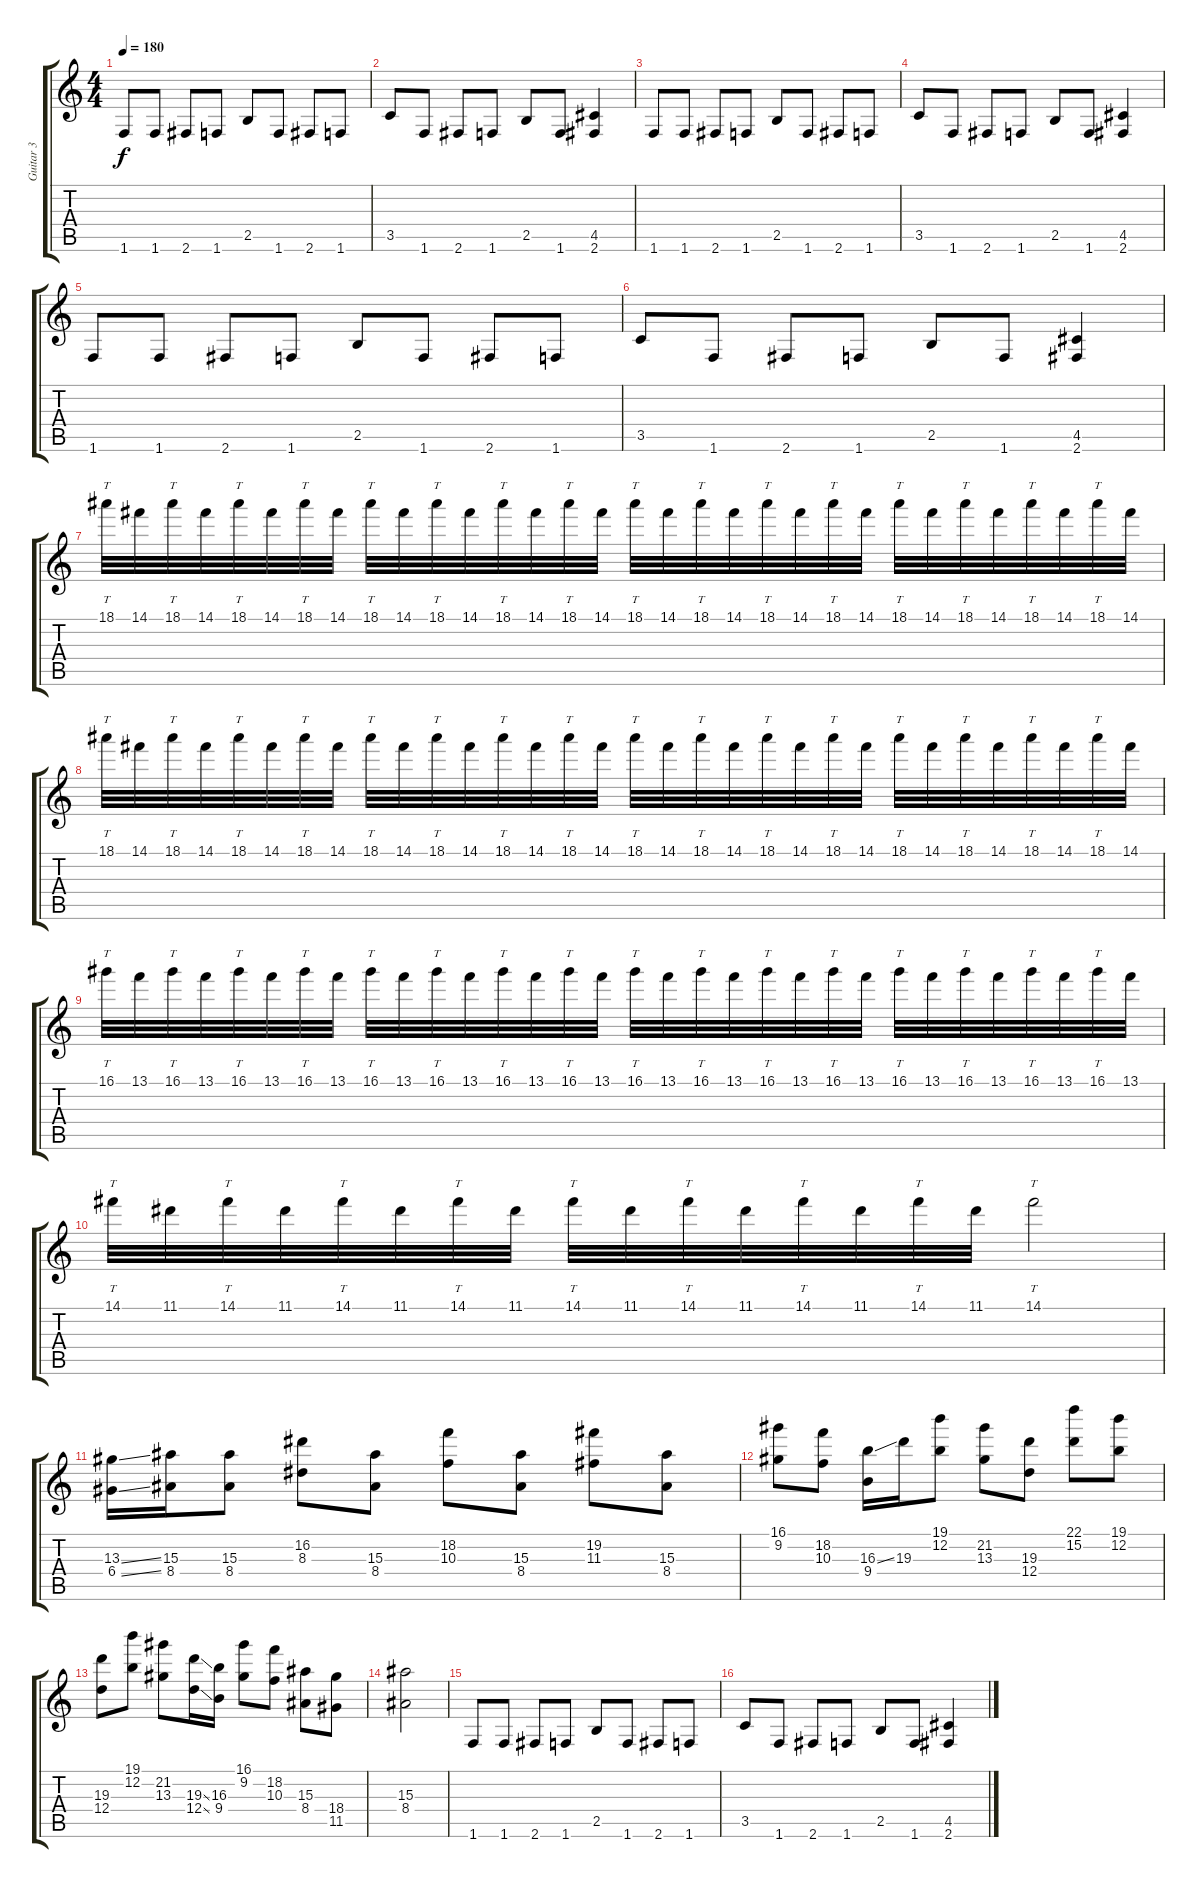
\track ("Guitar 3" "Guitar 3") {instrument distortionguitar}
\staff {score tabs}
\tuning (E4 B3 G3 D3 A2 E2) {hide}
\ts (4 4)
\tempo 180
\clef g2
\ks c
1.6.8{dy f} 1.6.8 2.6.8 1.6.8 2.5.8 1.6.8 2.6.8 1.6.8 |
3.5.8 1.6.8 2.6.8 1.6.8 2.5.8 1.6.8 (4.5 2.6).4 |
1.6.8 1.6.8 2.6.8 1.6.8 2.5.8 1.6.8 2.6.8 1.6.8 |
3.5.8 1.6.8 2.6.8 1.6.8 2.5.8 1.6.8 (4.5 2.6).4 |
1.6.8 1.6.8 2.6.8 1.6.8 2.5.8 1.6.8 2.6.8 1.6.8 |
3.5.8 1.6.8 2.6.8 1.6.8 2.5.8 1.6.8 (4.5 2.6).4 |
18.1.32{tt} 14.1.32 18.1.32{tt} 14.1.32 18.1.32{tt} 14.1.32 18.1.32{tt} 14.1.32 18.1.32{tt} 14.1.32 18.1.32{tt} 14.1.32 18.1.32{tt} 14.1.32 18.1.32{tt} 14.1.32 18.1.32{tt} 14.1.32 18.1.32{tt} 14.1.32 18.1.32{tt} 14.1.32 18.1.32{tt} 14.1.32 18.1.32{tt} 14.1.32 18.1.32{tt} 14.1.32 18.1.32{tt} 14.1.32 18.1.32{tt} 14.1.32 |
18.1.32{tt} 14.1.32 18.1.32{tt} 14.1.32 18.1.32{tt} 14.1.32 18.1.32{tt} 14.1.32 18.1.32{tt} 14.1.32 18.1.32{tt} 14.1.32 18.1.32{tt} 14.1.32 18.1.32{tt} 14.1.32 18.1.32{tt} 14.1.32 18.1.32{tt} 14.1.32 18.1.32{tt} 14.1.32 18.1.32{tt} 14.1.32 18.1.32{tt} 14.1.32 18.1.32{tt} 14.1.32 18.1.32{tt} 14.1.32 18.1.32{tt} 14.1.32 |
16.1.32{tt} 13.1.32 16.1.32{tt} 13.1.32 16.1.32{tt} 13.1.32 16.1.32{tt} 13.1.32 16.1.32{tt} 13.1.32 16.1.32{tt} 13.1.32 16.1.32{tt} 13.1.32 16.1.32{tt} 13.1.32 16.1.32{tt} 13.1.32 16.1.32{tt} 13.1.32 16.1.32{tt} 13.1.32 16.1.32{tt} 13.1.32 16.1.32{tt} 13.1.32 16.1.32{tt} 13.1.32 16.1.32{tt} 13.1.32 16.1.32{tt} 13.1.32 |
14.1.32{tt} 11.1.32 14.1.32{tt} 11.1.32 14.1.32{tt} 11.1.32 14.1.32{tt} 11.1.32 14.1.32{tt} 11.1.32 14.1.32{tt} 11.1.32 14.1.32{tt} 11.1.32 14.1.32{tt} 11.1.32 14.1.2{tt} |
(13.3{ss} 6.4{ss}).16 (15.3 8.4).16 (15.3 8.4).8 (16.2 8.3).8 (15.3 8.4).8 (18.2 10.3).8 (15.3 8.4).8 (19.2 11.3).8 (15.3 8.4).8 |
(16.1 9.2).8 (18.2 10.3).8 (16.3{ss} 9.4).16 19.3.16 (19.1 12.2).8 (21.2 13.3).8 (19.3 12.4).8 (22.1 15.2).8 (19.1 12.2).8 |
(19.3 12.4).8 (19.1 12.2).8 (21.2 13.3).8 (19.3{ss} 12.4{ss}).16 (16.3 9.4).16 (16.1 9.2).8 (18.2 10.3).8 (15.3 8.4).8 (18.4 11.5).8 |
(15.3 8.4).2 |
1.6.8 1.6.8 2.6.8 1.6.8 2.5.8 1.6.8 2.6.8 1.6.8 |
3.5.8 1.6.8 2.6.8 1.6.8 2.5.8 1.6.8 (4.5 2.6).4
